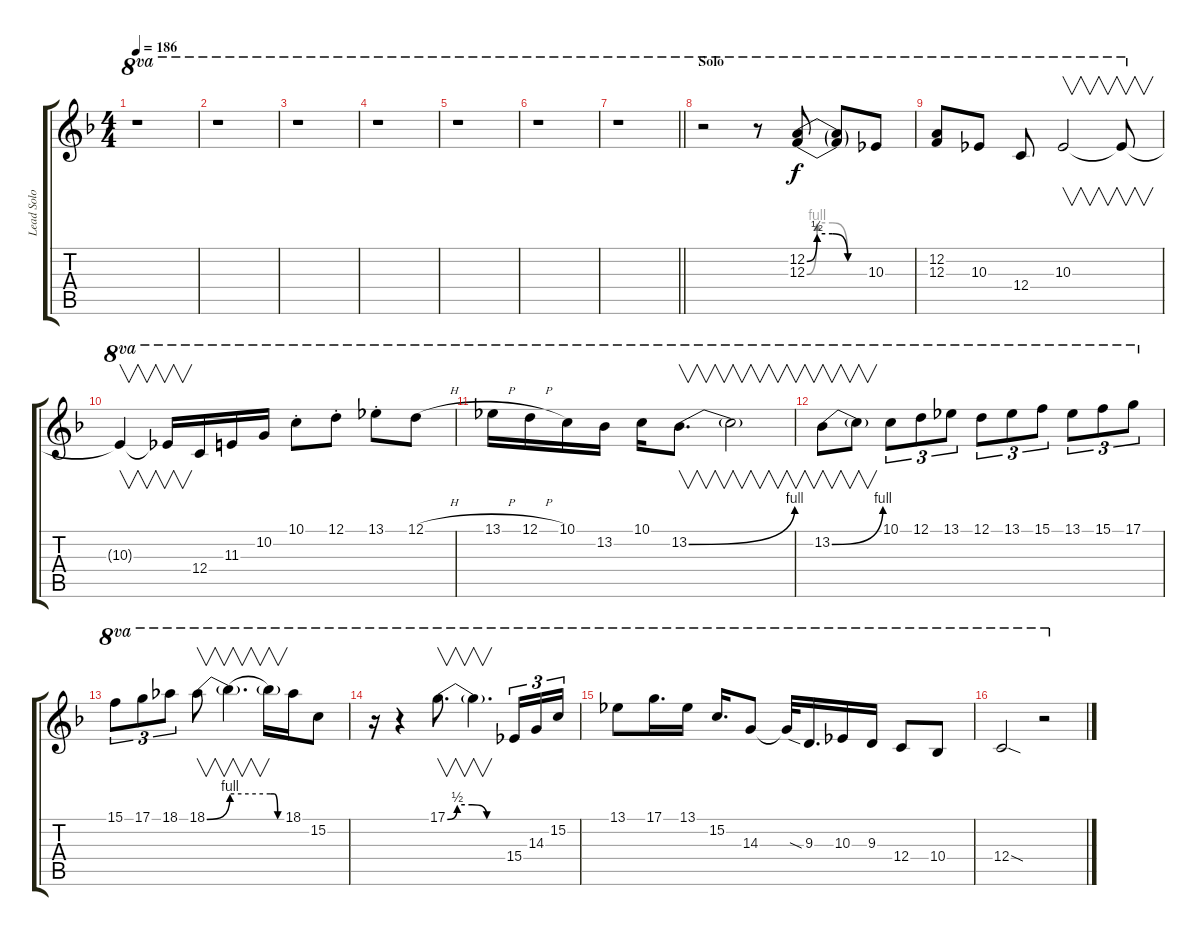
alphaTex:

\track ("Lead Solo" "Lead Solo") {instrument overdrivenguitar}
\staff {score tabs}
\tuning (D4 A3 F3 C3 G2 C2) {hide}
\ts (4 4)
\tempo 186
\clef g2
\ks f
r.1{ot 8va dy f} |
r.1{ot 8va} |
r.1{ot 8va} |
r.1{ot 8va} |
r.1{ot 8va} |
r.1{ot 8va} |
\barLineRight lightlight
r.1{ot 8va} |
\section ("" "Solo")
r.2{ot 8va} r.8{ot 8va} (12.2{be (custom 0 0 10 2 25 2 40 0 60 0)} 12.3{be (custom 0 0 10 4 25 4 40 0 60 0)}).8{ot 8va} (12.2{t} 12.3{t}).8{ot 8va} 10.3.8{ot 8va} |
(12.2 12.3).8{ot 8va} 10.3.8{ot 8va} 12.4.8{ot 8va} 10.3.2{v ot 8va} 10.3{t}.8{v ot 8va} |
10.3{t}.4{v ot 8va} 10.3{t}.16{v ot 8va} 12.4.16{ot 8va} 11.3.16{ot 8va} 10.2.16{ot 8va} 10.1{st}.8{ot 8va} 12.1{st}.8{ot 8va} 13.1{st}.8{ot 8va} 12.1{h}.8{ot 8va} |
13.1{h}.16{ot 8va} 12.1{h}.16{ot 8va} 10.1.16{ot 8va} 13.2.16{ot 8va} 10.1.16{ot 8va} 13.2{be (bend 0 0 60 4)}.8{v d ot 8va} 13.2{t}.2{v ot 8va} |
13.2{be (bend 0 0 60 4)}.8{v ot 8va} 13.2{t}.8{v ot 8va} 10.1.8{tu (3 2) ot 8va} 12.1.8{tu (3 2) ot 8va} 13.1.8{tu (3 2) ot 8va} 12.1.8{tu (3 2) ot 8va} 13.1.8{tu (3 2) ot 8va} 15.1.8{tu (3 2) ot 8va} 13.1.8{tu (3 2) ot 8va} 15.1.8{tu (3 2) ot 8va} 17.1.8{tu (3 2) ot 8va} |
15.1.8{tu (3 2) ot 8va} 17.1.8{tu (3 2) ot 8va} 18.1.8{tu (3 2) ot 8va} 18.1{be (bend 0 0 60 4)}.8{v ot 8va} 18.1{be (hold 0 4 60 4) t}.4{v d ot 8va} 18.1{be (custom 0 4 20 4 40 0 60 0) t}.16{v ot 8va} 18.1.16{ot 8va} 15.2.8{ot 8va} |
r.16{ot 8va} r.4{ot 8va} 17.1{be (custom 0 0 10 2 25 2 40 0 60 0)}.8{v d ot 8va} 17.1{t}.4{v d ot 8va} 15.4.16{tu (3 2) ot 8va} 14.3.16{tu (3 2) ot 8va} 15.2.16{tu (3 2) ot 8va} |
13.1.8{ot 8va} 17.1.16{d ot 8va} 13.1.16{ot 8va} 15.2.16{d ot 8va} 14.3.8{ot 8va} 14.3{t}.32{ot 8va} 9.3{sia}.16{d ot 8va} 10.3.16{ot 8va} 9.3.16{ot 8va} 12.4.8{ot 8va} 10.4.8{ot 8va} |
12.4{sod}.2{ot 8va} r.2{ot 8va}
